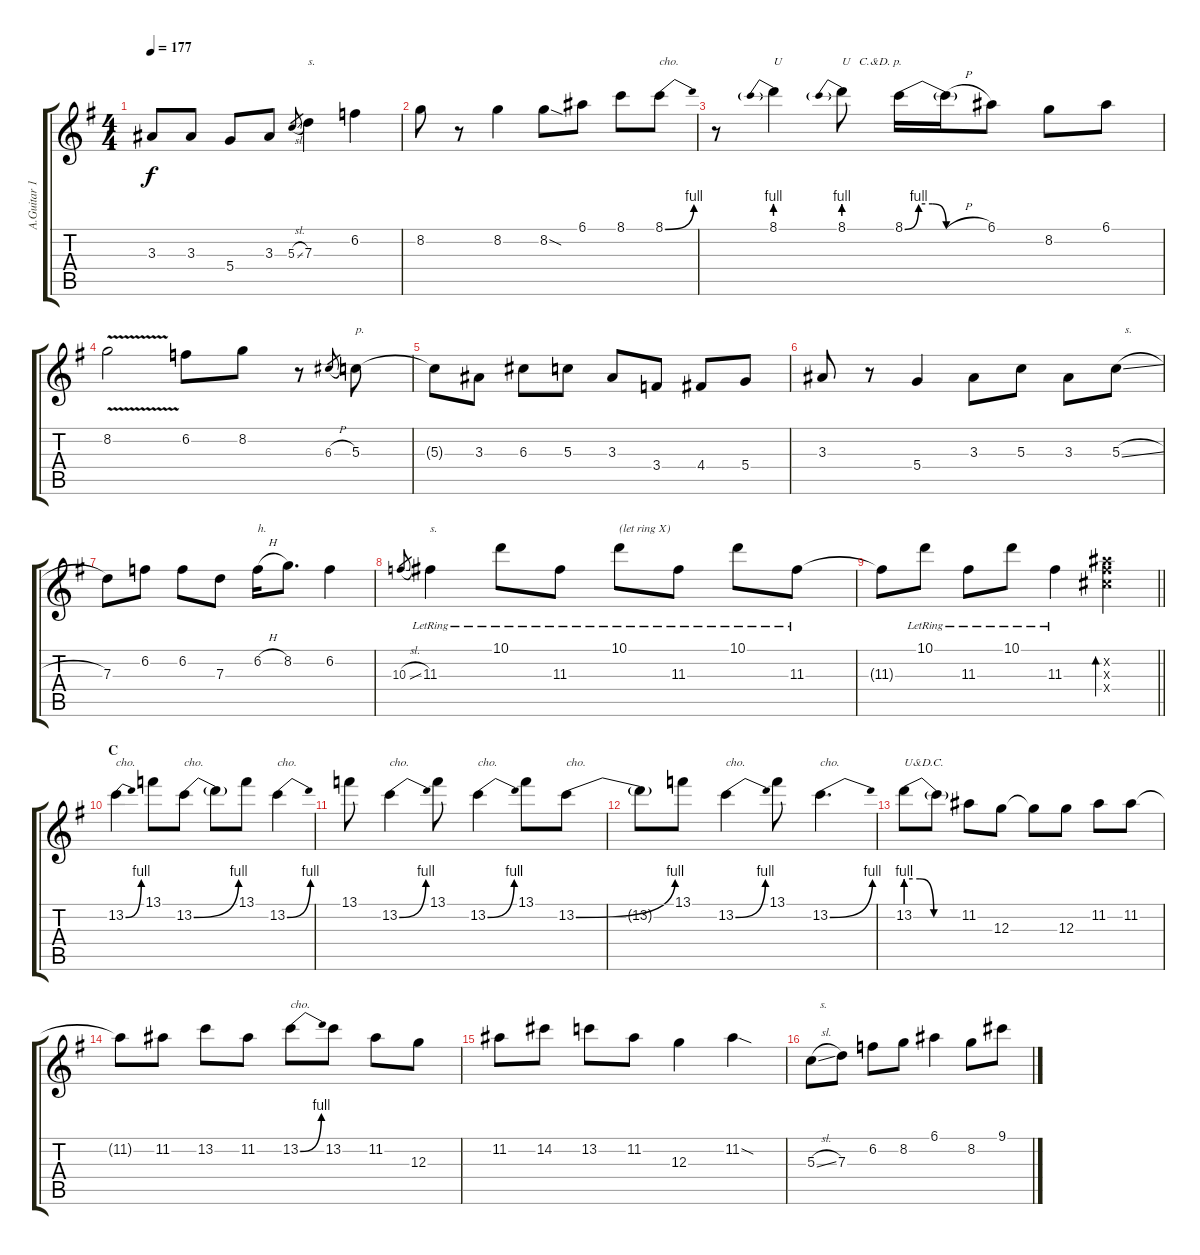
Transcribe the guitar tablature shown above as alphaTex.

\track ("A.Guitar 1" "A.Guitar 1") {instrument acousticguitarsteel}
\staff {score tabs}
\tuning (E4 B3 G3 D3 A2 E2) {hide}
\ts (4 4)
\tempo 177
\clef g2
\ks g
3.3{t}.8{dy f} 3.3.8 5.4.8 3.3.8 5.3{sl}.8{gr} 7.3.4{txt "s."} 6.2.4 |
8.2.8 r.8 8.2.4 8.2{sod}.8 6.1.8 8.1.8 8.1{be (bend 0 0 60 4)}.8{txt "cho."} |
r.8 8.1{be (prebend 0 4 60 4)}.4{txt "U"} 8.1{be (prebend 0 4 60 4)}.8{txt "U   C.&D. p."} 8.1{be (custom 0 0 10 4 20 4 30 0 60 0)}.16 8.1{h t}.16 6.1.8 8.2.8 6.1.8 |
8.2{v}.2 6.2.8 8.2.8 r.8 6.3{h}.8{gr} 5.3.8{txt "p."} |
5.3{t}.8 3.3.8 6.3.8 5.3.8 3.3.8 3.4.8 4.4.8 5.4.8 |
3.3.8 r.8 5.4.4 3.3.8 5.3.8 3.3.8 5.3{sl}.8{txt "   s."} |
7.3.8 6.2.8 6.2.8 7.3.8 6.2{h}.16{txt "h."} 8.2.8{d} 6.2.4 |
10.3{sl}.8{gr} 11.3{lr}.4{txt "s."} 10.1{lr}.8 11.3{lr}.8 10.1{lr}.8{txt "(let ring X)"} 11.3{lr}.8 10.1{lr}.8 11.3{lr}.8 |
\barLineRight lightlight
11.3{t}.8 10.1{lr}.8 11.3{lr}.8 10.1{lr}.8 11.3{lr}.4 (11.2{x} 11.3{x} 11.4{x}).4{bd 30} |
\section ("" "C")
13.2{be (bend 0 0 60 4)}.4{txt "cho."} 13.1.8 13.2{be (bend 0 0 60 4)}.8{txt "cho."} 13.2{t}.8 13.1.8 13.2{be (bend 0 0 60 4)}.4{txt "cho."} |
13.1.8 13.2{be (bend 0 0 60 4)}.4{txt "cho."} 13.1.8 13.2{be (bend 0 0 60 4)}.4{txt "cho."} 13.1.8 13.2{be (bend 0 0 60 4)}.8{txt "cho."} |
13.2{t}.8 13.1.8 13.2{be (bend 0 0 60 4)}.4{txt "cho."} 13.1.8 13.2{be (bend 0 0 60 4)}.4{d txt "cho."} |
13.2{be (custom 0 4 15 4 30 0 60 0)}.8{txt "U&D.C."} 13.2{t}.8 11.2.8 12.3.8 12.3{t}.8 12.3.8 11.2.8 11.2.8 |
11.2{t}.8 11.2.8 13.2.8 11.2.8 13.2{be (bend 0 0 60 4)}.8{txt "cho."} 13.2.8 11.2.8 12.3.8 |
11.2.8 14.2.8 13.2.8 11.2.8 12.3.4 11.2{sod}.4 |
5.3{sl}.8{txt "   s."} 7.3.8 6.2.8 8.2.8 6.1.4 8.2.8 9.1.8
